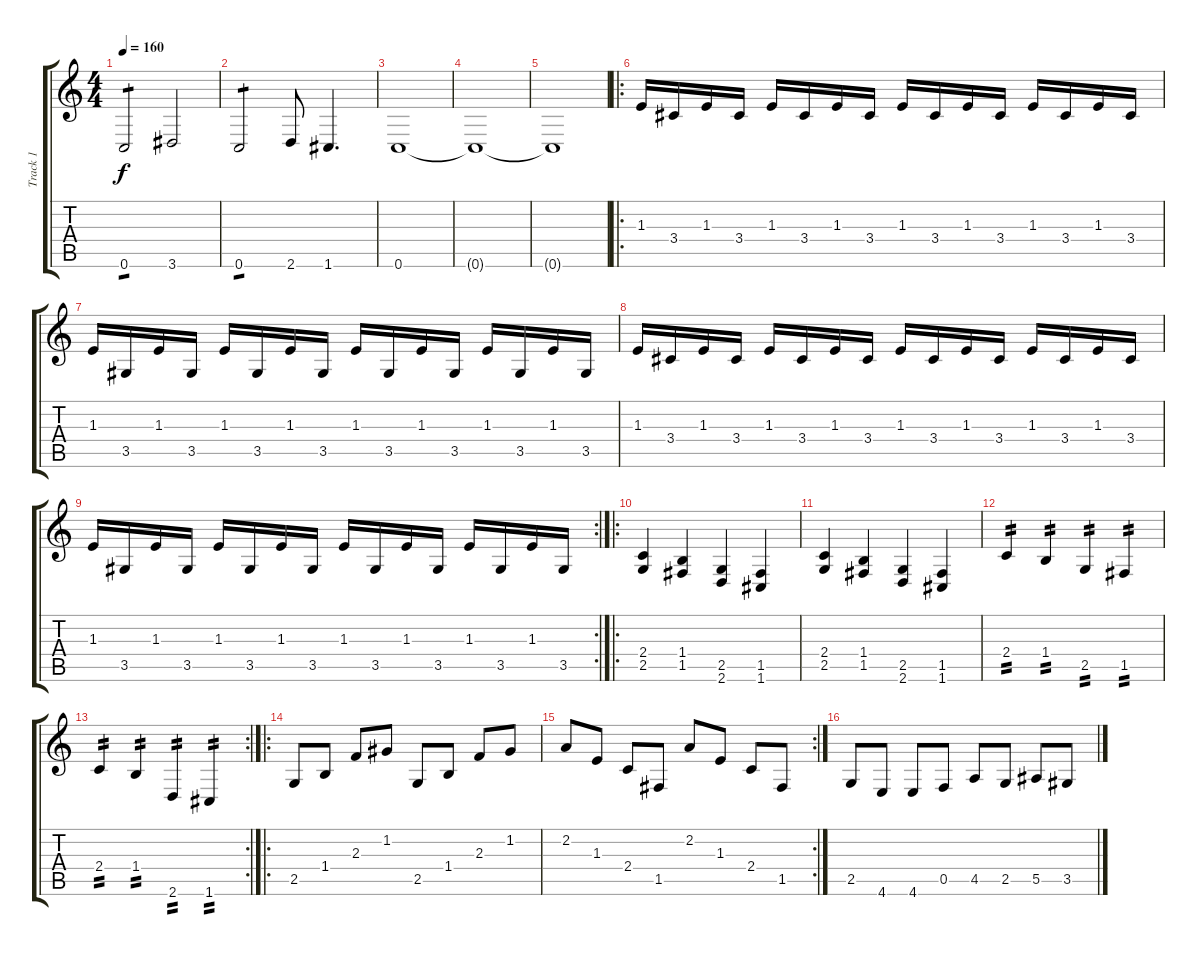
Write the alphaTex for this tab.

\track ("Track 1" "Track 1") {instrument distortionguitar}
\staff {score tabs}
\tuning (C4 G3 Eb3 Bb2 F2 C2) {hide}
\ts (4 4)
\tempo 160
\clef g2
\ks c
0.6.2{tp 1 dy f} 3.6.2 |
0.6.2{tp 1} 2.6.8 1.6.4{d} |
0.6.1 |
0.6{t}.1 |
0.6{t}.1 |
\ro
1.3.16 3.4.16 1.3.16 3.4.16 1.3.16 3.4.16 1.3.16 3.4.16 1.3.16 3.4.16 1.3.16 3.4.16 1.3.16 3.4.16 1.3.16 3.4.16 |
1.3.16 3.5.16 1.3.16 3.5.16 1.3.16 3.5.16 1.3.16 3.5.16 1.3.16 3.5.16 1.3.16 3.5.16 1.3.16 3.5.16 1.3.16 3.5.16 |
1.3.16 3.4.16 1.3.16 3.4.16 1.3.16 3.4.16 1.3.16 3.4.16 1.3.16 3.4.16 1.3.16 3.4.16 1.3.16 3.4.16 1.3.16 3.4.16 |
\rc 2
1.3.16 3.5.16 1.3.16 3.5.16 1.3.16 3.5.16 1.3.16 3.5.16 1.3.16 3.5.16 1.3.16 3.5.16 1.3.16 3.5.16 1.3.16 3.5.16 |
\ro
(2.4 2.5).4 (1.4 1.5).4 (2.5 2.6).4 (1.5 1.6).4 |
(2.4 2.5).4 (1.4 1.5).4 (2.5 2.6).4 (1.5 1.6).4 |
2.4.4{tp 2} 1.4.4{tp 2} 2.5.4{tp 2} 1.5.4{tp 2} |
\rc 2
2.4.4{tp 2} 1.4.4{tp 2} 2.6.4{tp 2} 1.6.4{tp 2} |
\ro
2.5.8 1.4.8 2.3.8 1.2.8 2.5.8 1.4.8 2.3.8 1.2.8 |
\rc 2
2.2.8 1.3.8 2.4.8 1.5.8 2.2.8 1.3.8 2.4.8 1.5.8 |
2.5.8 4.6.8 4.6.8 0.5.8 4.5.8 2.5.8 5.5.8 3.5.8
